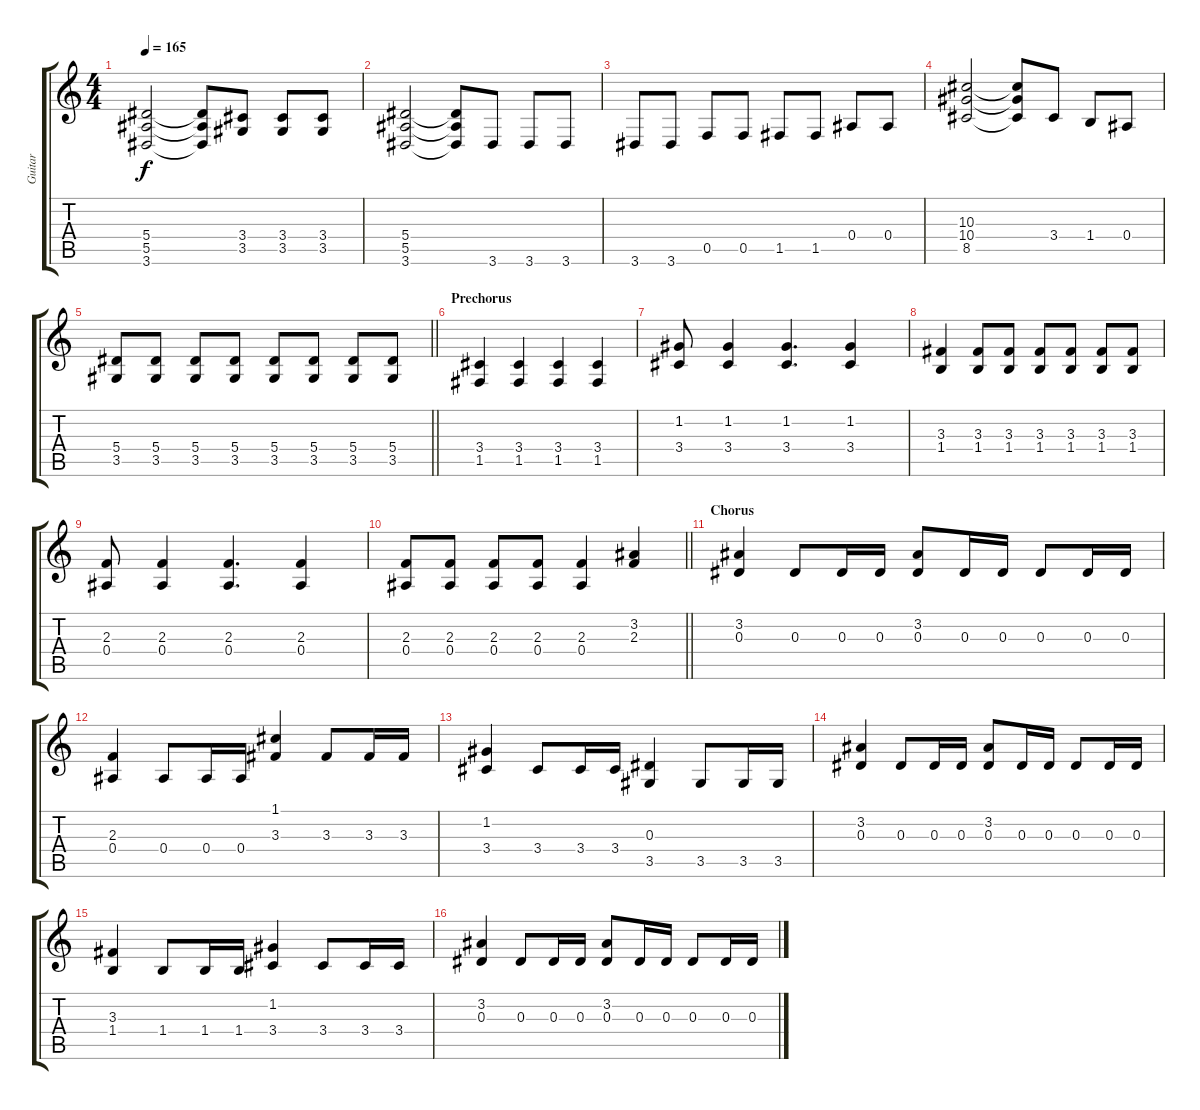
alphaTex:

\track ("Guitar" "Guitar") {instrument distortionguitar}
\staff {score tabs}
\tuning (C4 G3 Eb3 Bb2 F2 C2) {hide}
\ts (4 4)
\tempo 165
\clef g2
\ks c
(5.4 5.5 3.6).2{dy f} (5.4{t} 5.5{t} 3.6{t}).8 (3.4 3.5).8 (3.4 3.5).8 (3.4 3.5).8 |
(5.4 5.5 3.6).2 (5.4{t} 5.5{t} 3.6{t}).8 3.6.8 3.6.8 3.6.8 |
3.6.8 3.6.8 0.5.8 0.5.8 1.5.8 1.5.8 0.4.8 0.4.8 |
(10.3 10.4 8.5).2 (10.3{t} 10.4{t} 8.5{t}).8 3.4.8 1.4.8 0.4.8 |
\barLineRight lightlight
(5.4 3.5).8 (5.4 3.5).8 (5.4 3.5).8 (5.4 3.5).8 (5.4 3.5).8 (5.4 3.5).8 (5.4 3.5).8 (5.4 3.5).8 |
\section ("" "Prechorus")
(3.4 1.5).4 (3.4 1.5).4 (3.4 1.5).4 (3.4 1.5).4 |
(1.2 3.4).8 (1.2 3.4).4 (1.2 3.4).4{d} (1.2 3.4).4 |
(3.3 1.4).4 (3.3 1.4).8 (3.3 1.4).8 (3.3 1.4).8 (3.3 1.4).8 (3.3 1.4).8 (3.3 1.4).8 |
(2.3 0.4).8 (2.3 0.4).4 (2.3 0.4).4{d} (2.3 0.4).4 |
\barLineRight lightlight
(2.3 0.4).8 (2.3 0.4).8 (2.3 0.4).8 (2.3 0.4).8 (2.3 0.4).4 (3.2 2.3).4 |
\section ("" "Chorus")
(3.2 0.3).4 0.3.8 0.3.16 0.3.16 (3.2 0.3).8 0.3.16 0.3.16 0.3.8 0.3.16 0.3.16 |
(2.3 0.4).4 0.4.8 0.4.16 0.4.16 (1.1 3.3).4 3.3.8 3.3.16 3.3.16 |
(1.2 3.4).4 3.4.8 3.4.16 3.4.16 (0.3 3.5).4 3.5.8 3.5.16 3.5.16 |
(3.2 0.3).4 0.3.8 0.3.16 0.3.16 (3.2 0.3).8 0.3.16 0.3.16 0.3.8 0.3.16 0.3.16 |
(3.3 1.4).4 1.4.8 1.4.16 1.4.16 (1.2 3.4).4 3.4.8 3.4.16 3.4.16 |
(3.2 0.3).4 0.3.8 0.3.16 0.3.16 (3.2 0.3).8 0.3.16 0.3.16 0.3.8 0.3.16 0.3.16
